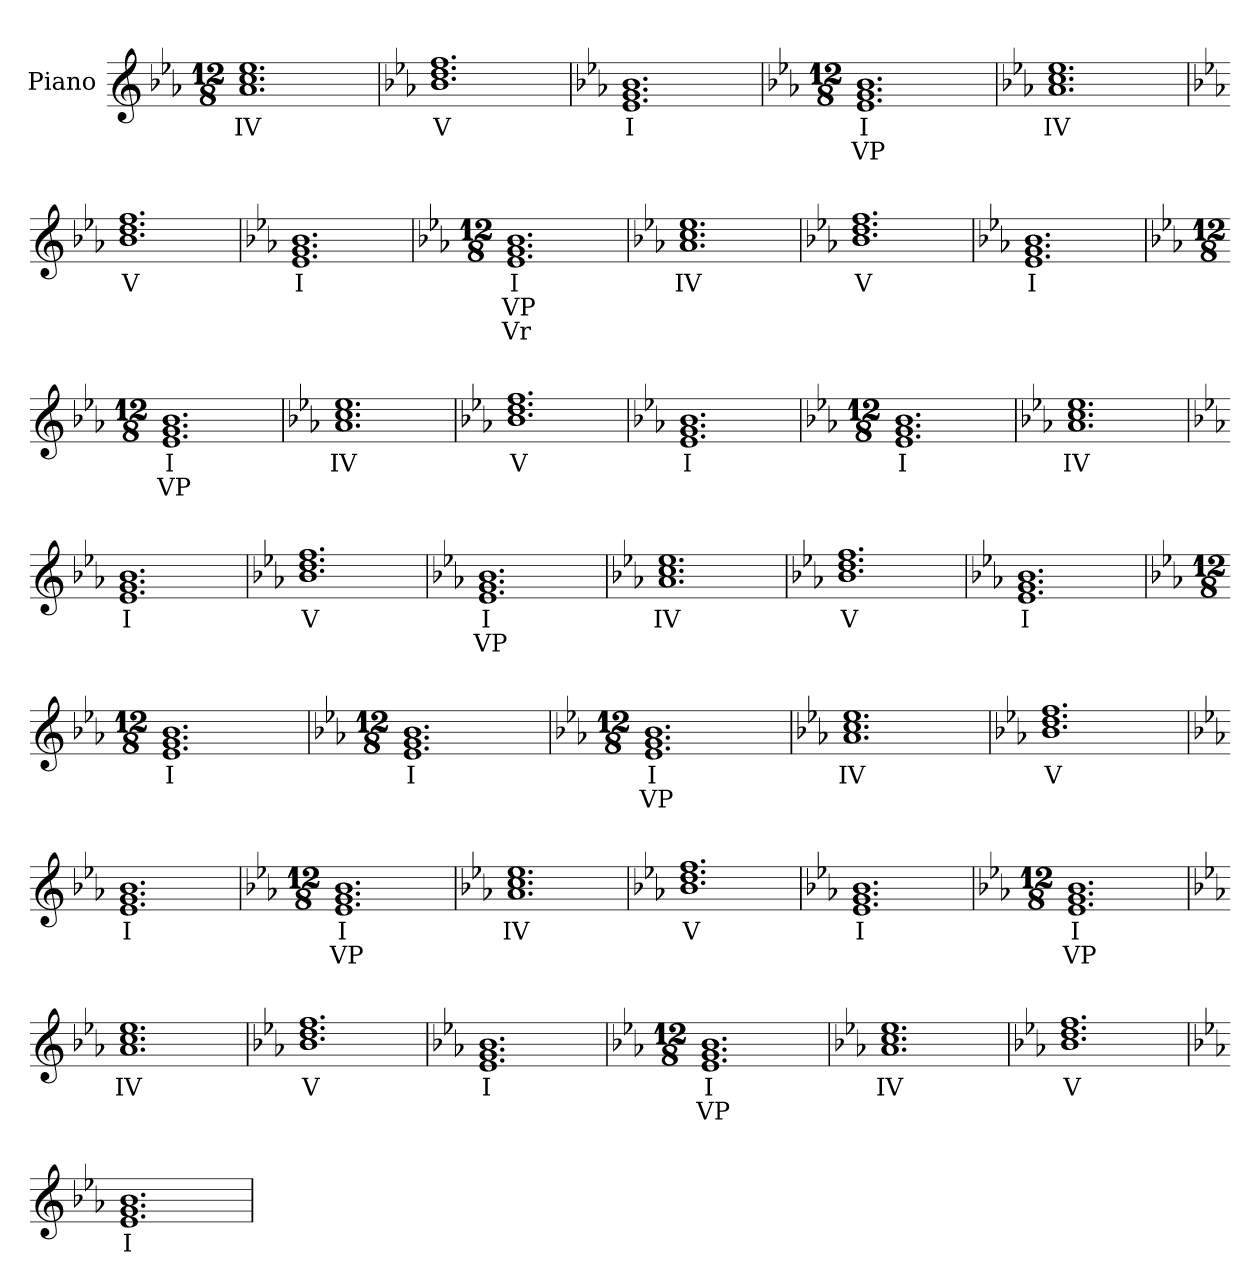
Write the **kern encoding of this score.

**kern	**text	**text	**text
*part1	*part1	*part1	*part1
*staff1	*staff1	*staff1	*staff1
*I"Piano	*	*	*
*I'Pno	*	*	*
*k[b-e-a-]	*	*	*
*E-:	*	*	*
*M12/8	*	*	*
=	=	=	=
1.a- 1.cc 1.ee-	IV	.	.
=	=	=	=
*k[b-e-a-]	*	*	*
*E-:	*	*	*
1.b- 1.dd 1.ff	V	.	.
=	=	=	=
*k[b-e-a-]	*	*	*
*E-:	*	*	*
1.e- 1.g 1.b-	I	.	.
=	=	=	=
*k[b-e-a-]	*	*	*
*E-:	*	*	*
*M12/8	*	*	*
1.e- 1.g 1.b-	I	VP	.
=	=	=	=
*k[b-e-a-]	*	*	*
*E-:	*	*	*
1.a- 1.cc 1.ee-	IV	.	.
=	=	=	=
*k[b-e-a-]	*	*	*
*E-:	*	*	*
1.b- 1.dd 1.ff	V	.	.
=	=	=	=
*k[b-e-a-]	*	*	*
*E-:	*	*	*
1.e- 1.g 1.b-	I	.	.
=	=	=	=
*k[b-e-a-]	*	*	*
*E-:	*	*	*
*M12/8	*	*	*
1.e- 1.g 1.b-	I	VP	Vr
=	=	=	=
*k[b-e-a-]	*	*	*
*E-:	*	*	*
1.a- 1.cc 1.ee-	IV	.	.
=	=	=	=
*k[b-e-a-]	*	*	*
*E-:	*	*	*
1.b- 1.dd 1.ff	V	.	.
=	=	=	=
*k[b-e-a-]	*	*	*
*E-:	*	*	*
1.e- 1.g 1.b-	I	.	.
=	=	=	=
*k[b-e-a-]	*	*	*
*E-:	*	*	*
*M12/8	*	*	*
1.e- 1.g 1.b-	I	VP	.
=	=	=	=
*k[b-e-a-]	*	*	*
*E-:	*	*	*
1.a- 1.cc 1.ee-	IV	.	.
=	=	=	=
*k[b-e-a-]	*	*	*
*E-:	*	*	*
1.b- 1.dd 1.ff	V	.	.
=	=	=	=
*k[b-e-a-]	*	*	*
*E-:	*	*	*
1.e- 1.g 1.b-	I	.	.
=	=	=	=
*k[b-e-a-]	*	*	*
*E-:	*	*	*
*M12/8	*	*	*
1.e- 1.g 1.b-	I	.	.
=	=	=	=
*k[b-e-a-]	*	*	*
*E-:	*	*	*
1.a- 1.cc 1.ee-	IV	.	.
=	=	=	=
*k[b-e-a-]	*	*	*
*E-:	*	*	*
1.e- 1.g 1.b-	I	.	.
=	=	=	=
*k[b-e-a-]	*	*	*
*E-:	*	*	*
1.b- 1.dd 1.ff	V	.	.
=	=	=	=
*k[b-e-a-]	*	*	*
*E-:	*	*	*
1.e- 1.g 1.b-	I	VP	.
=	=	=	=
*k[b-e-a-]	*	*	*
*E-:	*	*	*
1.a- 1.cc 1.ee-	IV	.	.
=	=	=	=
*k[b-e-a-]	*	*	*
*E-:	*	*	*
1.b- 1.dd 1.ff	V	.	.
=	=	=	=
*k[b-e-a-]	*	*	*
*E-:	*	*	*
1.e- 1.g 1.b-	I	.	.
=	=	=	=
*k[b-e-a-]	*	*	*
*E-:	*	*	*
*M12/8	*	*	*
1.e- 1.g 1.b-	I	.	.
=	=	=	=
*k[b-e-a-]	*	*	*
*E-:	*	*	*
*M12/8	*	*	*
1.e- 1.g 1.b-	I	.	.
=	=	=	=
*k[b-e-a-]	*	*	*
*E-:	*	*	*
*M12/8	*	*	*
1.e- 1.g 1.b-	I	VP	.
=	=	=	=
*k[b-e-a-]	*	*	*
*E-:	*	*	*
1.a- 1.cc 1.ee-	IV	.	.
=	=	=	=
*k[b-e-a-]	*	*	*
*E-:	*	*	*
1.b- 1.dd 1.ff	V	.	.
=	=	=	=
*k[b-e-a-]	*	*	*
*E-:	*	*	*
1.e- 1.g 1.b-	I	.	.
=	=	=	=
*k[b-e-a-]	*	*	*
*E-:	*	*	*
*M12/8	*	*	*
1.e- 1.g 1.b-	I	VP	.
=	=	=	=
*k[b-e-a-]	*	*	*
*E-:	*	*	*
1.a- 1.cc 1.ee-	IV	.	.
=	=	=	=
*k[b-e-a-]	*	*	*
*E-:	*	*	*
1.b- 1.dd 1.ff	V	.	.
=	=	=	=
*k[b-e-a-]	*	*	*
*E-:	*	*	*
1.e- 1.g 1.b-	I	.	.
=	=	=	=
*k[b-e-a-]	*	*	*
*E-:	*	*	*
*M12/8	*	*	*
1.e- 1.g 1.b-	I	VP	.
=	=	=	=
*k[b-e-a-]	*	*	*
*E-:	*	*	*
1.a- 1.cc 1.ee-	IV	.	.
=	=	=	=
*k[b-e-a-]	*	*	*
*E-:	*	*	*
1.b- 1.dd 1.ff	V	.	.
=	=	=	=
*k[b-e-a-]	*	*	*
*E-:	*	*	*
1.e- 1.g 1.b-	I	.	.
=	=	=	=
*k[b-e-a-]	*	*	*
*E-:	*	*	*
*M12/8	*	*	*
1.e- 1.g 1.b-	I	VP	.
=	=	=	=
*k[b-e-a-]	*	*	*
*E-:	*	*	*
1.a- 1.cc 1.ee-	IV	.	.
=	=	=	=
*k[b-e-a-]	*	*	*
*E-:	*	*	*
1.b- 1.dd 1.ff	V	.	.
=	=	=	=
*k[b-e-a-]	*	*	*
*E-:	*	*	*
1.e- 1.g 1.b-	I	.	.
=	=	=	=
*-	*-	*-	*-
